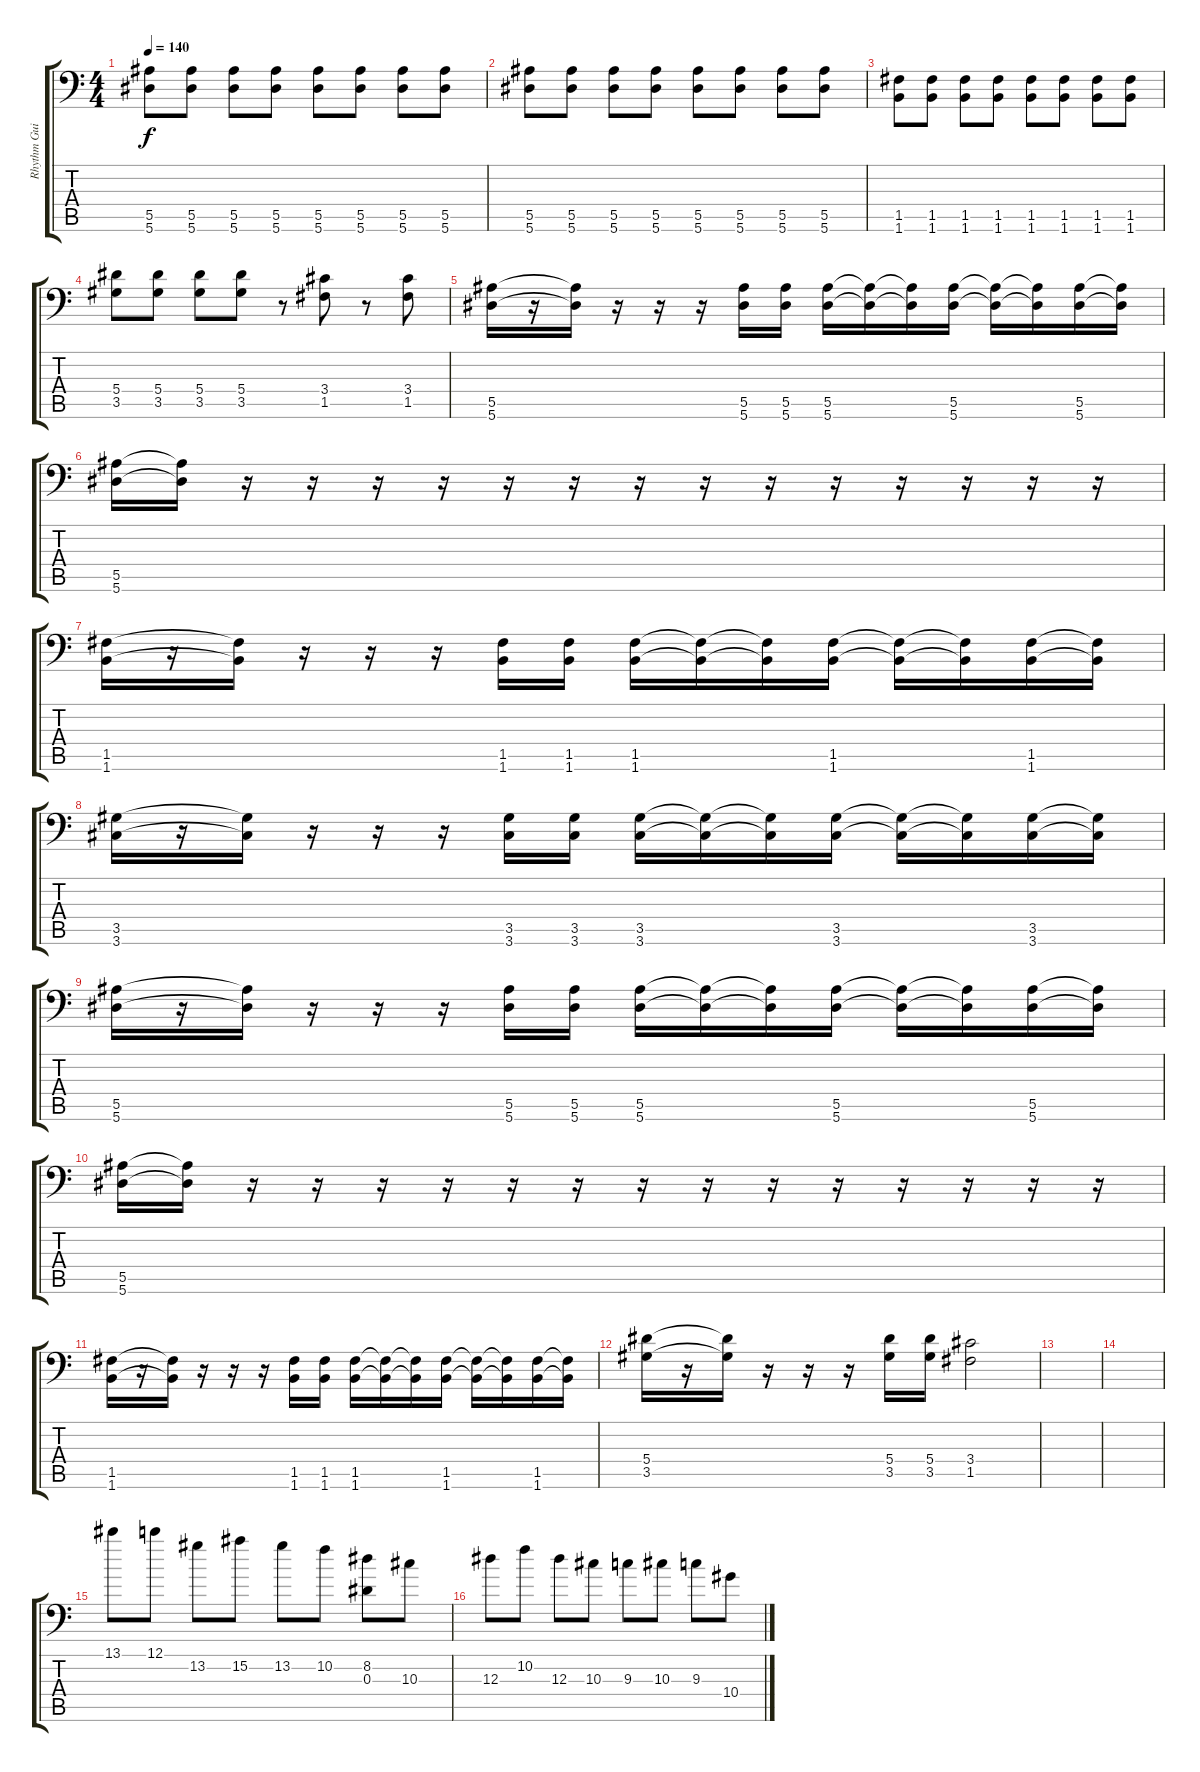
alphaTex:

\track ("Rhythm Guitar" "Rhythm Gui") {instrument distortionguitar}
\staff {score tabs}
\tuning (C4 G3 Eb3 Bb2 F2 Bb1) {hide}
\ts (4 4)
\tempo 140
\clef f4
\ks c
(5.5 5.6).8{dy f} (5.5 5.6).8 (5.5 5.6).8 (5.5 5.6).8 (5.5 5.6).8 (5.5 5.6).8 (5.5 5.6).8 (5.5 5.6).8 |
(5.5 5.6).8 (5.5 5.6).8 (5.5 5.6).8 (5.5 5.6).8 (5.5 5.6).8 (5.5 5.6).8 (5.5 5.6).8 (5.5 5.6).8 |
(1.5 1.6).8 (1.5 1.6).8 (1.5 1.6).8 (1.5 1.6).8 (1.5 1.6).8 (1.5 1.6).8 (1.5 1.6).8 (1.5 1.6).8 |
(5.4 3.5).8 (5.4 3.5).8 (5.4 3.5).8 (5.4 3.5).8 r.8 (3.4 1.5).8 r.8 (3.4 1.5).8 |
(5.5 5.6).16 r.16 (5.5{t} 5.6{t}).16 r.16 r.16 r.16 (5.5 5.6).16 (5.5 5.6).16 (5.5 5.6).16 (5.5{t} 5.6{t}).16 (5.5{t} 5.6{t}).16 (5.5 5.6).16 (5.5{t} 5.6{t}).16 (5.5{t} 5.6{t}).16 (5.5 5.6).16 (5.5{t} 5.6{t}).16 |
(5.5 5.6).16 (5.5{t} 5.6{t}).16 r.16 r.16 r.16 r.16 r.16 r.16 r.16 r.16 r.16 r.16 r.16 r.16 r.16 r.16 |
(1.5 1.6).16 r.16 (1.5{t} 1.6{t}).16 r.16 r.16 r.16 (1.5 1.6).16 (1.5 1.6).16 (1.5 1.6).16 (1.5{t} 1.6{t}).16 (1.5{t} 1.6{t}).16 (1.5 1.6).16 (1.5{t} 1.6{t}).16 (1.5{t} 1.6{t}).16 (1.5 1.6).16 (1.5{t} 1.6{t}).16 |
(3.5 3.6).16 r.16 (3.5{t} 3.6{t}).16 r.16 r.16 r.16 (3.5 3.6).16 (3.5 3.6).16 (3.5 3.6).16 (3.5{t} 3.6{t}).16 (3.5{t} 3.6{t}).16 (3.5 3.6).16 (3.5{t} 3.6{t}).16 (3.5{t} 3.6{t}).16 (3.5 3.6).16 (3.5{t} 3.6{t}).16 |
(5.5 5.6).16 r.16 (5.5{t} 5.6{t}).16 r.16 r.16 r.16 (5.5 5.6).16 (5.5 5.6).16 (5.5 5.6).16 (5.5{t} 5.6{t}).16 (5.5{t} 5.6{t}).16 (5.5 5.6).16 (5.5{t} 5.6{t}).16 (5.5{t} 5.6{t}).16 (5.5 5.6).16 (5.5{t} 5.6{t}).16 |
(5.5 5.6).16 (5.5{t} 5.6{t}).16 r.16 r.16 r.16 r.16 r.16 r.16 r.16 r.16 r.16 r.16 r.16 r.16 r.16 r.16 |
(1.5 1.6).16 r.16 (1.5{t} 1.6{t}).16 r.16 r.16 r.16 (1.5 1.6).16 (1.5 1.6).16 (1.5 1.6).16 (1.5{t} 1.6{t}).16 (1.5{t} 1.6{t}).16 (1.5 1.6).16 (1.5{t} 1.6{t}).16 (1.5{t} 1.6{t}).16 (1.5 1.6).16 (1.5{t} 1.6{t}).16 |
(5.4 3.5).16 r.16 (5.4{t} 3.5{t}).16 r.16 r.16 r.16 (5.4 3.5).16 (5.4 3.5).16 (3.4 1.5).2 |
|
|
13.1.8 12.1.8 13.2.8 15.2.8 13.2.8 10.2.8 (8.2 0.3).8 10.3.8 |
12.3.8 10.2.8 12.3.8 10.3.8 9.3.8 10.3.8 9.3.8 10.4.8
